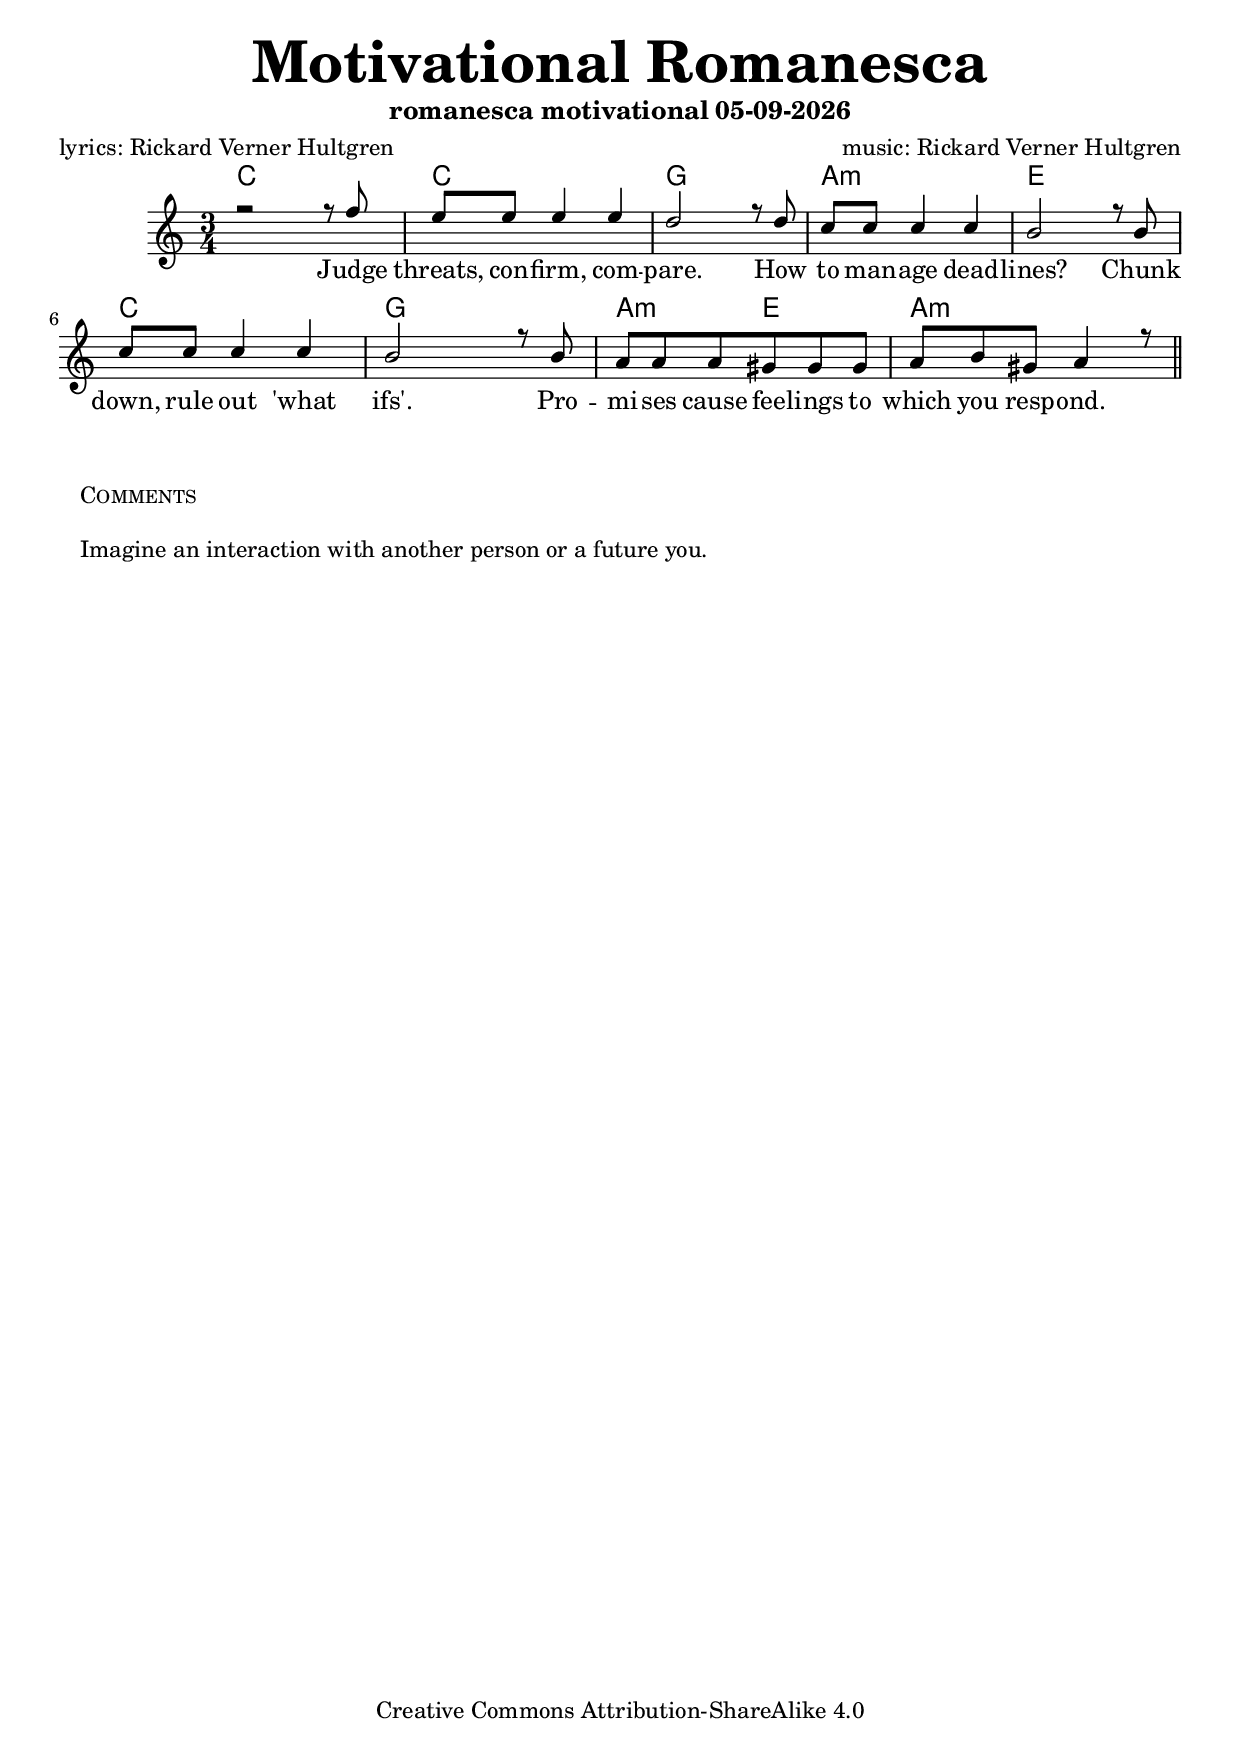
%%
%%Copyright 2018 Rickard Verner Hultgren
%%Redistribution and use in source and binary forms, with or without modification, are permitted provided that the following conditions are met:
%%1. Redistributions of source code must retain the above copyright notice, this list of conditions and the following disclaimer.
%%2. Redistributions in binary form must reproduce the above copyright notice, this list of conditions and the following disclaimer in the documentation and/or other materials provided with the distribution.
%%THIS SOFTWARE IS PROVIDED BY THE COPYRIGHT HOLDERS AND CONTRIBUTORS "AS IS" AND ANY EXPRESS OR IMPLIED WARRANTIES, INCLUDING, BUT NOT LIMITED TO, THE IMPLIED WARRANTIES OF MERCHANTABILITY AND FITNESS FOR A PARTICULAR PURPOSE ARE DISCLAIMED. IN NO EVENT SHALL THE COPYRIGHT HOLDER OR CONTRIBUTORS BE LIABLE FOR ANY DIRECT, INDIRECT, INCIDENTAL, SPECIAL, EXEMPLARY, OR CONSEQUENTIAL DAMAGES (INCLUDING, BUT NOT LIMITED TO, PROCUREMENT OF SUBSTITUTE GOODS OR SERVICES; LOSS OF USE, DATA, OR PROFITS; OR BUSINESS INTERRUPTION) HOWEVER CAUSED AND ON ANY THEORY OF LIABILITY, WHETHER IN CONTRACT, STRICT LIABILITY, OR TORT (INCLUDING NEGLIGENCE OR OTHERWISE) ARISING IN ANY WAY OUT OF THE USE OF THIS SOFTWARE, EVEN IF ADVISED OF THE POSSIBILITY OF SUCH DAMAGE.


\version "2.18.2"
 
%%\include "svenska.ly"
%%\include "english.ly"

swing = \mark \markup { 
  \line \general-align #Y #DOWN { 
  \score { \new Staff \with {
    fontSize = #-2
    \override StaffSymbol #'line-count = #0 
    \override VerticalAxisGroup #'Y-extent = #'(0 . 0)
  }
  \relative { 
    \stemUp 
    \override Score.SpacingSpanner 
      #'common-shortest-duration = #(ly:make-moment 3 16)
    \override Beam #'positions = #'(2.5 . 2.5)
  }}
  
  }
}

date = #(strftime "%d-%m-%Y" (localtime (current-time)))

italic = {
  \override Lyrics.LyricText.font-shape = #'italic
  
}

bold = {

  \override Lyrics.LyricText.font-series = #'bold
}

normal = {
  \revert Lyrics.LyricText.font-shape
  \revert Lyrics.LyricText.font-series
}


\header {
  title = \markup {  \fontsize #4"Motivational Romanesca"}
  subtitle = \markup {  "romanesca motivational" \date }
  poet = "lyrics: Rickard Verner Hultgren"
  composer = "music: Rickard Verner Hultgren"
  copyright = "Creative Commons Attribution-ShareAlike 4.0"
}

keyTime = { \key c \major \time 3/4 }
ManualOneVoiceOneMusic = \relative c' {

      
  		%r2 r4 r8 d'8
  		r2 r8 f'8
  		e8 e e4 e4  
  		d2 r8 d8
                c8 c8 c4 c
                b2 r8 b8
                %b2 r8 b8
		c8 c8 c4 c
		%b2.
		b2 r8 b8
		a8 a a gis gis gis
                a b gis a4 r8 ||

        	
		
}


ManualTwoTwoMusic = \relative c {
 <b d f g>1 <c d f a >1  <c e g>1 <b d f g>1 <c e g>1 <c e g>1 <c e g>1 <c e g>1 <c d f a>1 <c d f a>1 <c e g>1 <c e g>1 \bar ":|"
}



\layout {
  \context {
    \Score
    proportionalNotationDuration = #(ly:make-moment 1 4)
    
  }
}

\score {
  <<  % PianoStaff and Pedal Staff must be simultaneous
    \new PianoStaff <<
      \chords { c2. c2. g2. a2.:m e2. c2. g2. a4.:m e4. a2.:m}
      \new Staff = "ManualOne" <<
\textLengthOn
s1*6^\markup {  }
\keyTime  % set key and time signature
        \clef "treble"
        \new Voice {
          \swing
          \voiceOne
         
          \ManualOneVoiceOneMusic
          \bar "||"
        }
        \addlyrics {
        Judge threats, con -- firm, com -- pare. How to man -- age dead -- lines? Chunk down, rule out 'what ifs'. Pro -- mi -- ses cause fee -- lings to which you resp -- ond.
        Si -- tu -- a -- tion of now. Con -- fir -- ma -- tion of views. How to make an imp -- act? Pro -- mi -- ses cause fee -- lings to which you resp -- ond.
        What I praise and blame, de -- ter -- mines the fair roles. See dares, mu -- tua -- lize, and re -- ass -- ay what to do first.
        [Name]'s role is to ---. The fair goal is to ---. Cre -- ate a win win game. Re -- ass -- ay what to do first.
        } 
      >>  % end ManualOne Staff context
      %%\new Staff = "ManualTwo" \with {

      
      %%} <<
      %%  \keyTime
      %%  \clef "bass"
      %%  \new Voice {
      %%    \ManualTwoTwoMusic
      %%   \bar "||"
      %%  }
       
      %%>>   % end ManualTwo Staff context
      
    >>
>>    
\layout {}
\midi {\tempo 4 = 90}
}
    
    




#(define-markup-list-command (paragraph layout props args) (markup-list?)
  (interpret-markup-list layout props
   (make-justified-lines-markup-list (cons (make-hspace-markup 2) args))))

\markuplist {
    \vspace #2
    \paragraph { \smallCaps{Comments}}
    \vspace #.75
    \paragraph {Imagine an interaction with another person or a future you.}
  }
